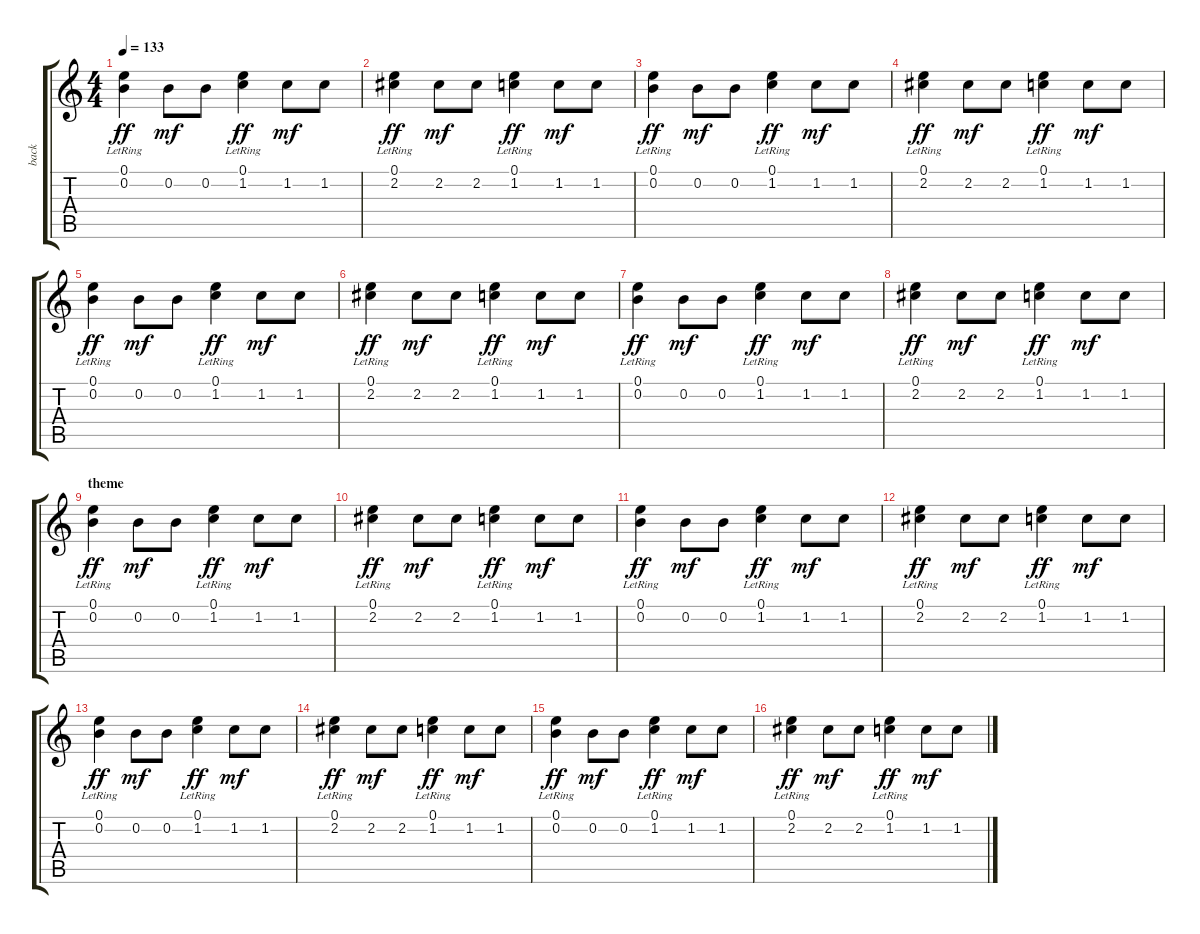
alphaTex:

\track ("back" "back") {instrument distortionguitar}
\staff {score tabs}
\tuning (E4 B3 G3 D3 A2 E2) {hide}
\ts (4 4)
\tempo 133
\clef g2
\ks c
(0.1{lr} 0.2{lr}).4{dy ff volume 10 instrument distortionguitar} 0.2.8{dy mf} 0.2.8 (0.1{lr} 1.2{lr}).4{dy ff} 1.2.8{dy mf} 1.2.8 |
(0.1{lr} 2.2{lr}).4{dy ff} 2.2.8{dy mf} 2.2.8 (0.1{lr} 1.2{lr}).4{dy ff} 1.2.8{dy mf} 1.2.8 |
(0.1{lr} 0.2{lr}).4{dy ff} 0.2.8{dy mf} 0.2.8 (0.1{lr} 1.2{lr}).4{dy ff} 1.2.8{dy mf} 1.2.8 |
(0.1{lr} 2.2{lr}).4{dy ff} 2.2.8{dy mf} 2.2.8 (0.1{lr} 1.2{lr}).4{dy ff} 1.2.8{dy mf} 1.2.8 |
(0.1{lr} 0.2{lr}).4{dy ff} 0.2.8{dy mf} 0.2.8 (0.1{lr} 1.2{lr}).4{dy ff} 1.2.8{dy mf} 1.2.8 |
(0.1{lr} 2.2{lr}).4{dy ff} 2.2.8{dy mf} 2.2.8 (0.1{lr} 1.2{lr}).4{dy ff} 1.2.8{dy mf} 1.2.8 |
(0.1{lr} 0.2{lr}).4{dy ff} 0.2.8{dy mf} 0.2.8 (0.1{lr} 1.2{lr}).4{dy ff} 1.2.8{dy mf} 1.2.8 |
(0.1{lr} 2.2{lr}).4{dy ff} 2.2.8{dy mf} 2.2.8 (0.1{lr} 1.2{lr}).4{dy ff} 1.2.8{dy mf} 1.2.8 |
\section ("" "theme")
(0.1{lr} 0.2{lr}).4{dy ff} 0.2.8{dy mf} 0.2.8 (0.1{lr} 1.2{lr}).4{dy ff} 1.2.8{dy mf} 1.2.8 |
(0.1{lr} 2.2{lr}).4{dy ff} 2.2.8{dy mf} 2.2.8 (0.1{lr} 1.2{lr}).4{dy ff} 1.2.8{dy mf} 1.2.8 |
(0.1{lr} 0.2{lr}).4{dy ff} 0.2.8{dy mf} 0.2.8 (0.1{lr} 1.2{lr}).4{dy ff} 1.2.8{dy mf} 1.2.8 |
(0.1{lr} 2.2{lr}).4{dy ff} 2.2.8{dy mf} 2.2.8 (0.1{lr} 1.2{lr}).4{dy ff} 1.2.8{dy mf} 1.2.8 |
(0.1{lr} 0.2{lr}).4{dy ff} 0.2.8{dy mf} 0.2.8 (0.1{lr} 1.2{lr}).4{dy ff} 1.2.8{dy mf} 1.2.8 |
(0.1{lr} 2.2{lr}).4{dy ff} 2.2.8{dy mf} 2.2.8 (0.1{lr} 1.2{lr}).4{dy ff} 1.2.8{dy mf} 1.2.8 |
(0.1{lr} 0.2{lr}).4{dy ff} 0.2.8{dy mf} 0.2.8 (0.1{lr} 1.2{lr}).4{dy ff} 1.2.8{dy mf} 1.2.8 |
(0.1{lr} 2.2{lr}).4{dy ff} 2.2.8{dy mf} 2.2.8 (0.1{lr} 1.2{lr}).4{dy ff} 1.2.8{dy mf} 1.2.8
